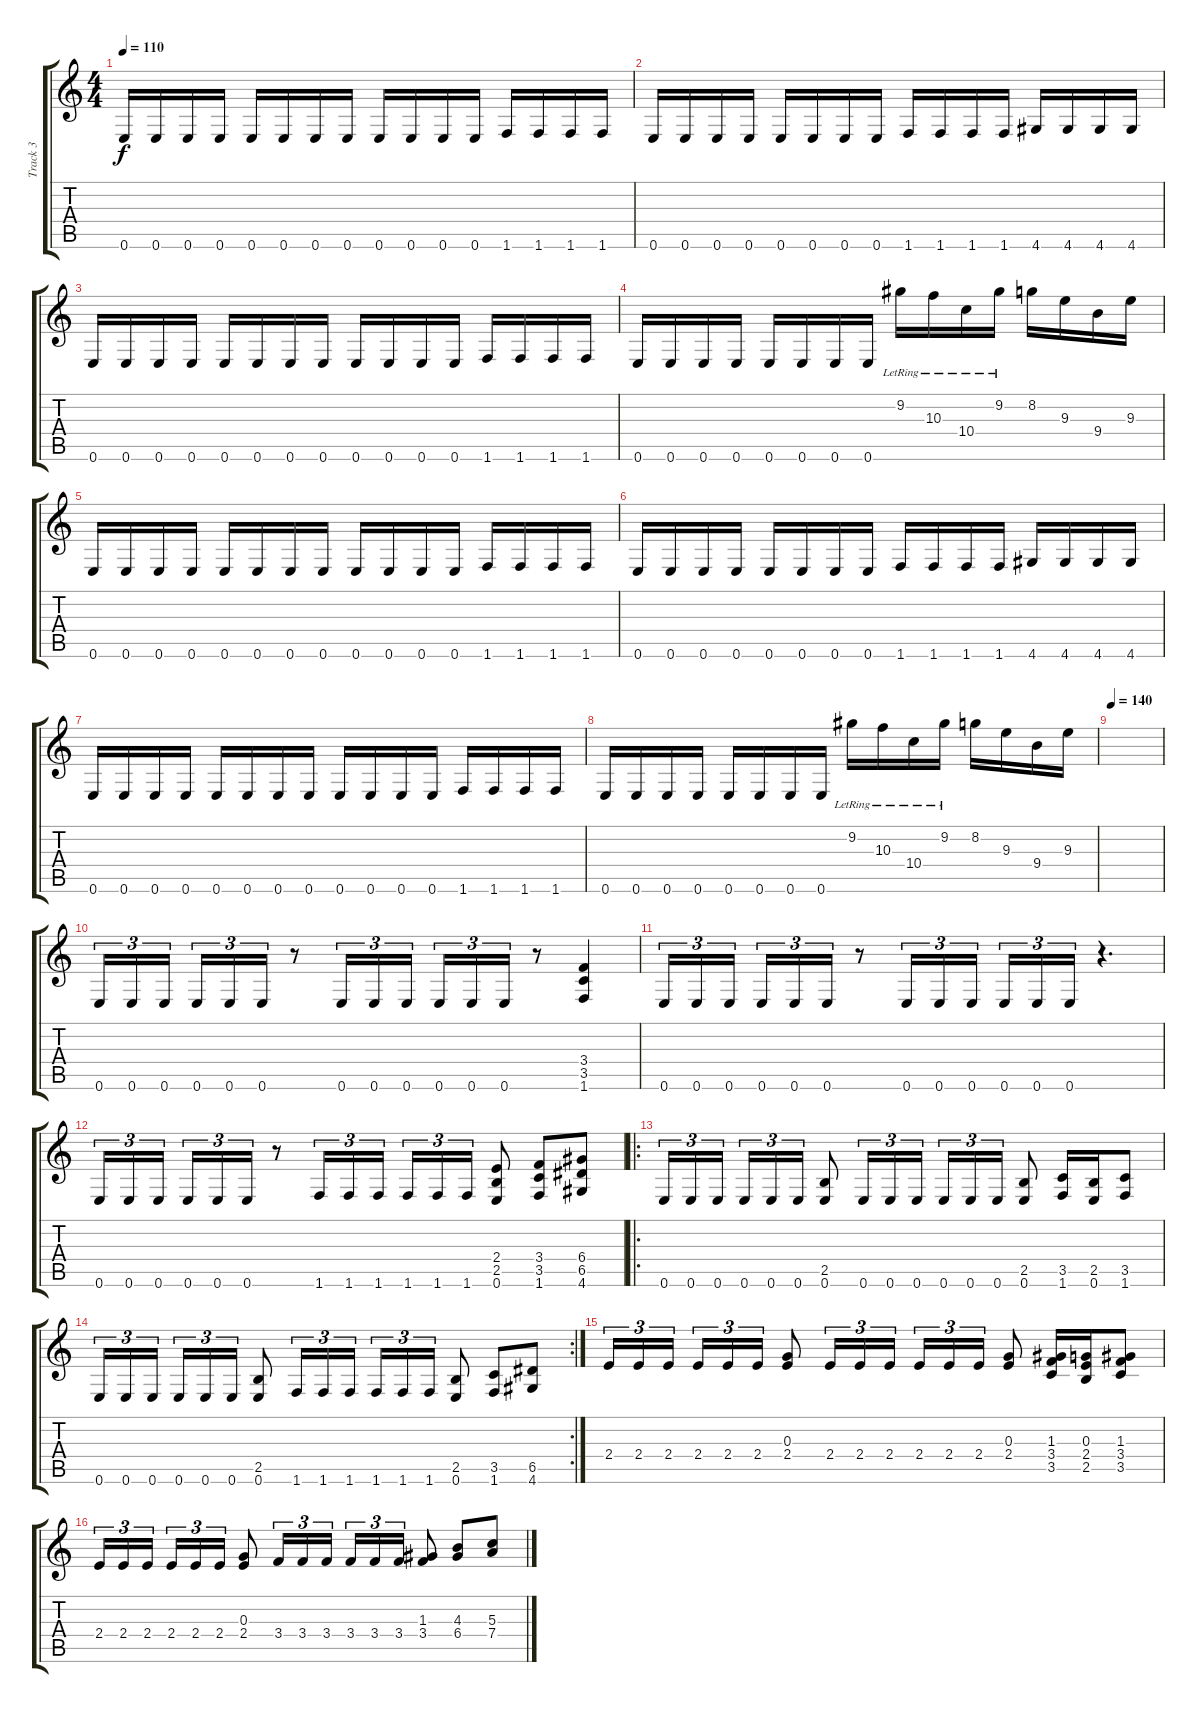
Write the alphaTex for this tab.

\track ("Track 3" "Track 3") {instrument distortionguitar}
\staff {score tabs}
\tuning (E4 B3 G3 D3 A2 E2) {hide}
\ts (4 4)
\tempo 110
\clef g2
\ks c
0.6.16{dy f} 0.6.16 0.6.16 0.6.16 0.6.16 0.6.16 0.6.16 0.6.16 0.6.16 0.6.16 0.6.16 0.6.16 1.6.16 1.6.16 1.6.16 1.6.16 |
0.6.16 0.6.16 0.6.16 0.6.16 0.6.16 0.6.16 0.6.16 0.6.16 1.6.16 1.6.16 1.6.16 1.6.16 4.6.16 4.6.16 4.6.16 4.6.16 |
0.6.16 0.6.16 0.6.16 0.6.16 0.6.16 0.6.16 0.6.16 0.6.16 0.6.16 0.6.16 0.6.16 0.6.16 1.6.16 1.6.16 1.6.16 1.6.16 |
0.6.16 0.6.16 0.6.16 0.6.16 0.6.16 0.6.16 0.6.16 0.6.16 9.2{lr}.16 10.3{lr}.16 10.4{lr}.16 9.2{lr}.16 8.2.16 9.3.16 9.4.16 9.3.16 |
0.6.16 0.6.16 0.6.16 0.6.16 0.6.16 0.6.16 0.6.16 0.6.16 0.6.16 0.6.16 0.6.16 0.6.16 1.6.16 1.6.16 1.6.16 1.6.16 |
0.6.16 0.6.16 0.6.16 0.6.16 0.6.16 0.6.16 0.6.16 0.6.16 1.6.16 1.6.16 1.6.16 1.6.16 4.6.16 4.6.16 4.6.16 4.6.16 |
0.6.16 0.6.16 0.6.16 0.6.16 0.6.16 0.6.16 0.6.16 0.6.16 0.6.16 0.6.16 0.6.16 0.6.16 1.6.16 1.6.16 1.6.16 1.6.16 |
0.6.16 0.6.16 0.6.16 0.6.16 0.6.16 0.6.16 0.6.16 0.6.16 9.2{lr}.16 10.3{lr}.16 10.4{lr}.16 9.2{lr}.16 8.2.16 9.3.16 9.4.16 9.3.16 |
\tempo 140
|
0.6.16{tu (3 2)} 0.6.16{tu (3 2)} 0.6.16{tu (3 2) beam splitsecondary} 0.6.16{tu (3 2)} 0.6.16{tu (3 2)} 0.6.16{tu (3 2)} r.8 0.6.16{tu (3 2)} 0.6.16{tu (3 2)} 0.6.16{tu (3 2)} 0.6.16{tu (3 2)} 0.6.16{tu (3 2)} 0.6.16{tu (3 2)} r.8 (3.4 3.5 1.6).4 |
0.6.16{tu (3 2)} 0.6.16{tu (3 2)} 0.6.16{tu (3 2) beam splitsecondary} 0.6.16{tu (3 2)} 0.6.16{tu (3 2)} 0.6.16{tu (3 2)} r.8 0.6.16{tu (3 2)} 0.6.16{tu (3 2)} 0.6.16{tu (3 2)} 0.6.16{tu (3 2)} 0.6.16{tu (3 2)} 0.6.16{tu (3 2)} r.4{d} |
0.6.16{tu (3 2)} 0.6.16{tu (3 2)} 0.6.16{tu (3 2) beam splitsecondary} 0.6.16{tu (3 2)} 0.6.16{tu (3 2)} 0.6.16{tu (3 2)} r.8 1.6.16{tu (3 2)} 1.6.16{tu (3 2)} 1.6.16{tu (3 2)} 1.6.16{tu (3 2)} 1.6.16{tu (3 2)} 1.6.16{tu (3 2)} (2.4 2.5 0.6).8 (3.4 3.5 1.6).8 (6.4 6.5 4.6).8 |
\ro
0.6.16{tu (3 2)} 0.6.16{tu (3 2)} 0.6.16{tu (3 2) beam splitsecondary} 0.6.16{tu (3 2)} 0.6.16{tu (3 2)} 0.6.16{tu (3 2)} (2.5 0.6).8 0.6.16{tu (3 2)} 0.6.16{tu (3 2)} 0.6.16{tu (3 2)} 0.6.16{tu (3 2)} 0.6.16{tu (3 2)} 0.6.16{tu (3 2)} (2.5 0.6).8 (3.5 1.6).16 (2.5 0.6).16 (3.5 1.6).8 |
\rc 2
0.6.16{tu (3 2)} 0.6.16{tu (3 2)} 0.6.16{tu (3 2) beam splitsecondary} 0.6.16{tu (3 2)} 0.6.16{tu (3 2)} 0.6.16{tu (3 2)} (2.5 0.6).8 1.6.16{tu (3 2)} 1.6.16{tu (3 2)} 1.6.16{tu (3 2)} 1.6.16{tu (3 2)} 1.6.16{tu (3 2)} 1.6.16{tu (3 2)} (2.5 0.6).8 (3.5 1.6).8 (6.5 4.6).8 |
2.4.16{tu (3 2)} 2.4.16{tu (3 2)} 2.4.16{tu (3 2) beam splitsecondary} 2.4.16{tu (3 2)} 2.4.16{tu (3 2)} 2.4.16{tu (3 2)} (0.3 2.4).8 2.4.16{tu (3 2)} 2.4.16{tu (3 2)} 2.4.16{tu (3 2)} 2.4.16{tu (3 2)} 2.4.16{tu (3 2)} 2.4.16{tu (3 2)} (0.3 2.4).8 (1.3 3.4 3.5).16 (0.3 2.4 2.5).16 (1.3 3.4 3.5).8 |
2.4.16{tu (3 2)} 2.4.16{tu (3 2)} 2.4.16{tu (3 2) beam splitsecondary} 2.4.16{tu (3 2)} 2.4.16{tu (3 2)} 2.4.16{tu (3 2)} (0.3 2.4).8 3.4.16{tu (3 2)} 3.4.16{tu (3 2)} 3.4.16{tu (3 2)} 3.4.16{tu (3 2)} 3.4.16{tu (3 2)} 3.4.16{tu (3 2)} (1.3 3.4).8 (4.3 6.4).8 (5.3 7.4).8
